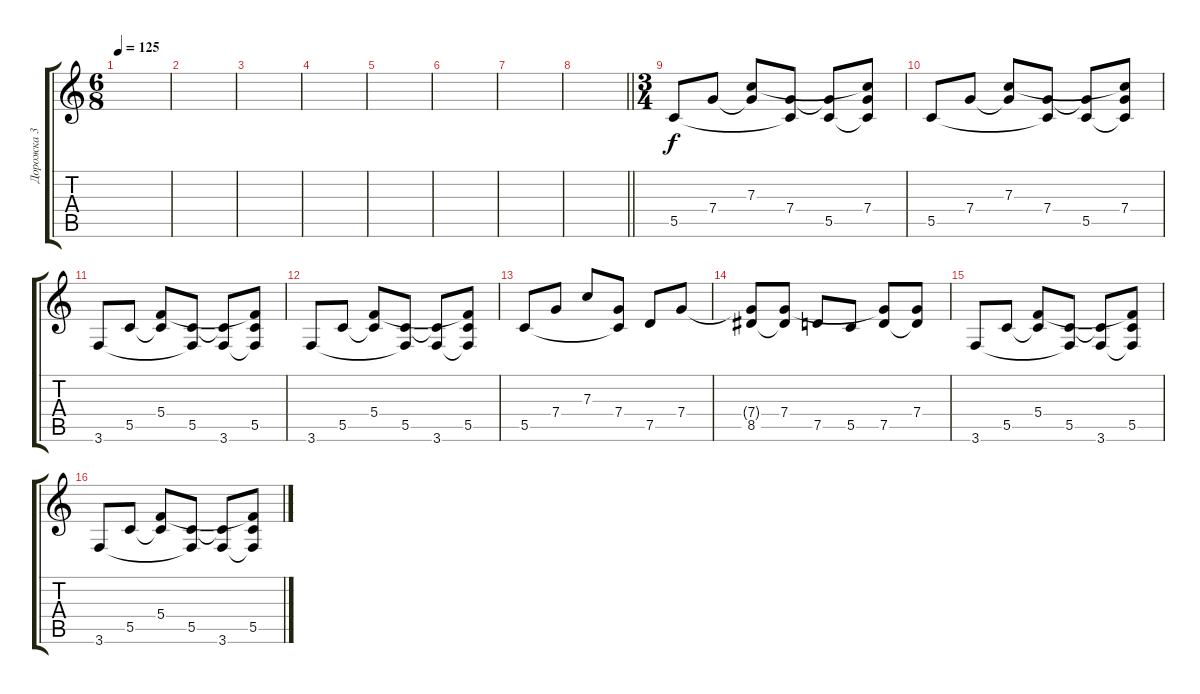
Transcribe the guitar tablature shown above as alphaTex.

\track ("Дорожка 3" "Дорожка 3") {instrument acousticguitarsteel}
\staff {score tabs}
\tuning (D4 A3 F3 C3 G2 D2) {hide}
\ts (6 8)
\tempo 125
\clef g2
\ks c
|
|
|
|
|
|
|
\barLineRight lightlight
|
\ts (3 4)
5.5.8 7.4.8 (7.3 7.4{t}).8 (7.4 5.5{t}).8 (7.4{t} 5.5).8 (7.3{t} 7.4 5.5{t}).8 |
5.5.8 7.4.8 (7.3 7.4{t}).8 (7.4 5.5{t}).8 (7.4{t} 5.5).8 (7.3{t} 7.4 5.5{t}).8 |
3.6.8 5.5.8 (5.4 5.5{t}).8 (5.5 3.6{t}).8 (5.5{t} 3.6).8 (5.4{t} 5.5 3.6{t}).8 |
3.6.8 5.5.8 (5.4 5.5{t}).8 (5.5 3.6{t}).8 (5.5{t} 3.6).8 (5.4{t} 5.5 3.6{t}).8 |
5.5.8 7.4.8 7.3.8 (7.4 5.5{t}).8 7.5.8 7.4.8 |
(7.4{t} 8.5).8 (7.4 8.5{t}).8 7.5.8 5.5.8 (7.4{t} 7.5).8 (7.4 7.5{t}).8 |
3.6.8 5.5.8 (5.4 5.5{t}).8 (5.5 3.6{t}).8 (5.5{t} 3.6).8 (5.4{t} 5.5 3.6{t}).8 |
3.6.8 5.5.8 (5.4 5.5{t}).8 (5.5 3.6{t}).8 (5.5{t} 3.6).8 (5.4{t} 5.5 3.6{t}).8
